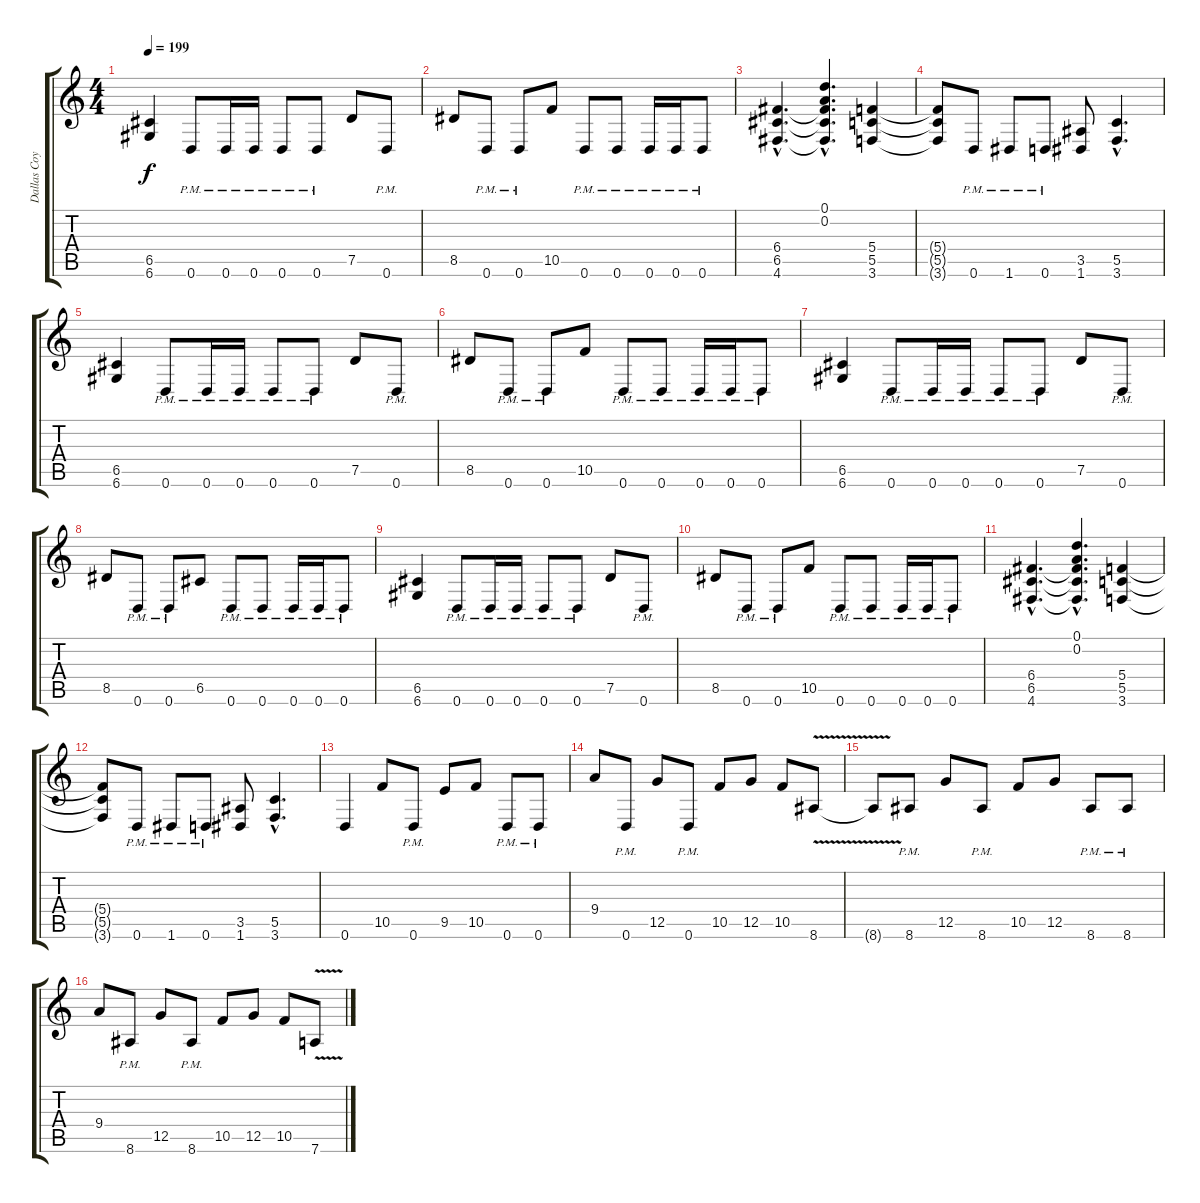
\track ("Dallas Coyle (Guitar)" "Dallas Coy") {instrument distortionguitar}
\staff {score tabs}
\tuning (D4 A3 F3 C3 G2 D2) {hide}
\ts (4 4)
\tempo 199
\clef g2
\ks c
(6.5 6.6).4{dy f} 0.6{pm}.8 0.6{pm}.16 0.6{pm}.16 0.6{pm}.8 0.6{pm}.8 7.5.8 0.6{pm}.8 |
8.5.8 0.6{pm}.8 0.6{pm}.8 10.5.8 0.6{pm}.8 0.6{pm}.8 0.6{pm}.16 0.6{pm}.16 0.6{pm}.8 |
(6.4{hac} 6.5{hac} 4.6{hac}).4{d} (0.1{hac} 0.2{hac} 6.4{hac t} 6.5{hac t} 4.6{hac t}).4{d} (5.4 5.5 3.6).4 |
(5.4{t} 5.5{t} 3.6{t}).8 0.6{pm}.8 1.6{pm}.8 0.6{pm}.8 (3.5 1.6).8 (5.5{hac} 3.6{hac}).4{d} |
(6.5 6.6).4 0.6{pm}.8 0.6{pm}.16 0.6{pm}.16 0.6{pm}.8 0.6{pm}.8 7.5.8 0.6{pm}.8 |
8.5.8 0.6{pm}.8 0.6{pm}.8 10.5.8 0.6{pm}.8 0.6{pm}.8 0.6{pm}.16 0.6{pm}.16 0.6{pm}.8 |
(6.5 6.6).4 0.6{pm}.8 0.6{pm}.16 0.6{pm}.16 0.6{pm}.8 0.6{pm}.8 7.5.8 0.6{pm}.8 |
8.5.8 0.6{pm}.8 0.6{pm}.8 6.5.8 0.6{pm}.8 0.6{pm}.8 0.6{pm}.16 0.6{pm}.16 0.6{pm}.8 |
(6.5 6.6).4 0.6{pm}.8 0.6{pm}.16 0.6{pm}.16 0.6{pm}.8 0.6{pm}.8 7.5.8 0.6{pm}.8 |
8.5.8 0.6{pm}.8 0.6{pm}.8 10.5.8 0.6{pm}.8 0.6{pm}.8 0.6{pm}.16 0.6{pm}.16 0.6{pm}.8 |
(6.4{hac} 6.5{hac} 4.6{hac}).4{d} (0.1{hac} 0.2{hac} 6.4{hac t} 6.5{hac t} 4.6{hac t}).4{d} (5.4 5.5 3.6).4 |
(5.4{t} 5.5{t} 3.6{t}).8 0.6{pm}.8 1.6{pm}.8 0.6{pm}.8 (3.5 1.6).8 (5.5{hac} 3.6{hac}).4{d} |
0.6.4 10.5.8 0.6{pm}.8 9.5.8 10.5.8 0.6{pm}.8 0.6{pm}.8 |
9.4.8 0.6{pm}.8 12.5.8 0.6{pm}.8 10.5.8 12.5.8 10.5.8 8.6{v}.8 |
8.6{t}.8 8.6{pm}.8 12.5.8 8.6{pm}.8 10.5.8 12.5.8 8.6{pm}.8 8.6{pm}.8 |
9.4.8 8.6{pm}.8 12.5.8 8.6{pm}.8 10.5.8 12.5.8 10.5.8 7.6{v}.8
